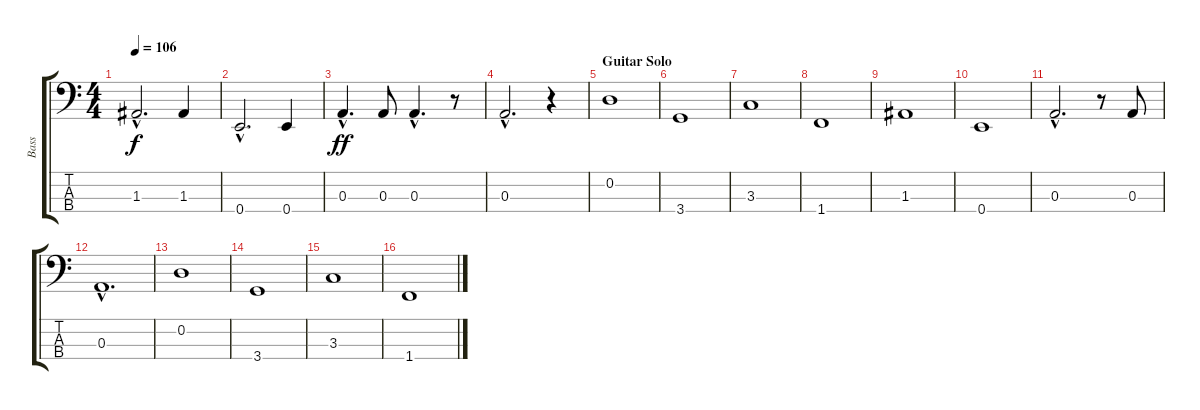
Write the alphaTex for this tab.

\track ("Bass" "Bass") {instrument electricbassfinger}
\staff {score tabs}
\tuning (G2 D2 A1 E1) {hide}
\ts (4 4)
\tempo 106
\clef f4
\ks c
1.3{hac}.2{d dy f} 1.3.4 |
0.4{hac}.2{d} 0.4.4 |
0.3{hac}.4{d dy ff} 0.3.8 0.3{hac}.4{d} r.8 |
0.3{hac}.2{d} r.4 |
\section ("" "Guitar Solo")
0.2.1 |
3.4.1 |
3.3.1 |
1.4.1 |
1.3.1 |
0.4.1 |
0.3{hac}.2{d} r.8 0.3.8 |
0.3{hac}.1{d} |
0.2.1 |
3.4.1 |
3.3.1 |
1.4.1
